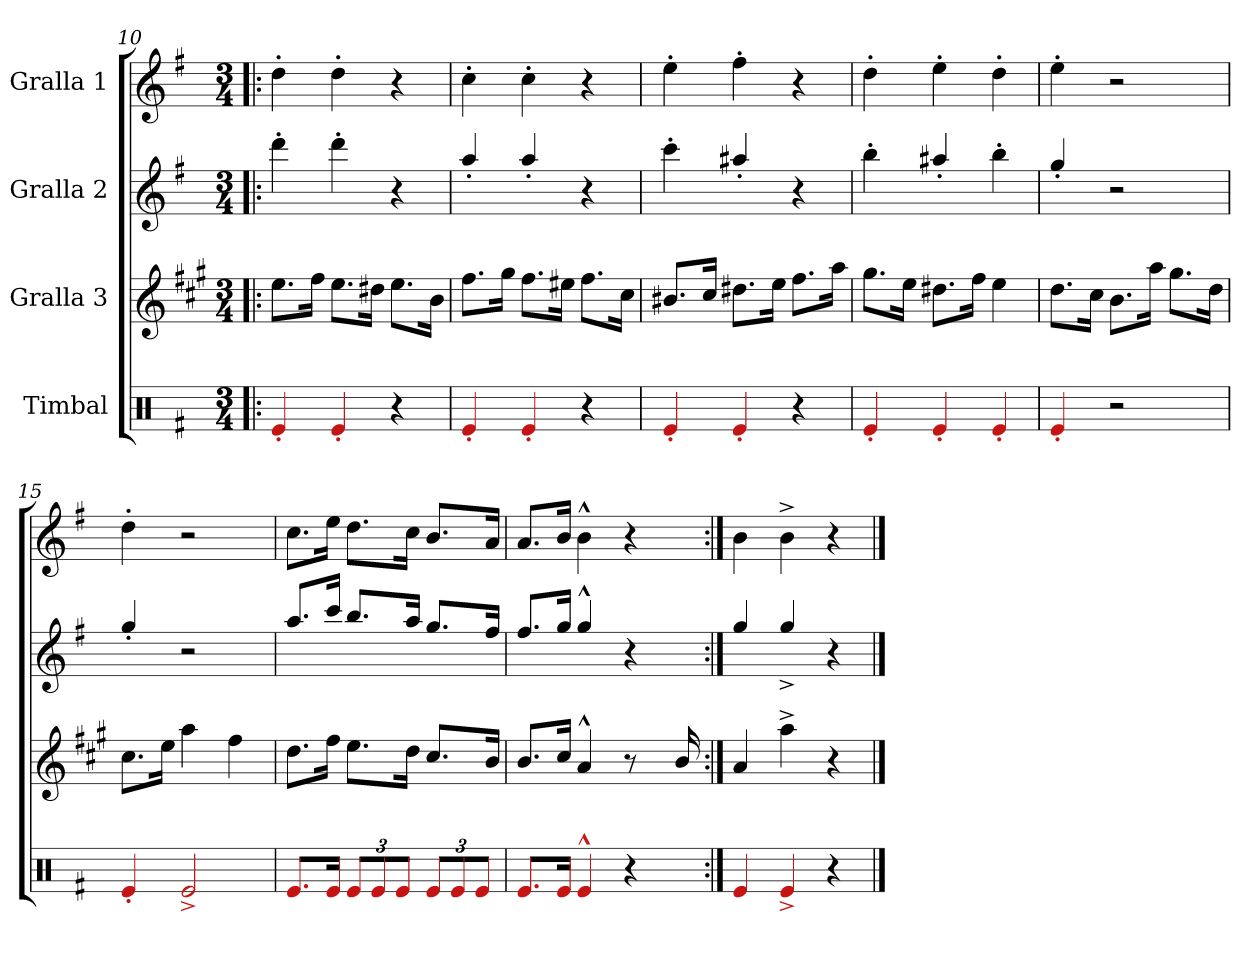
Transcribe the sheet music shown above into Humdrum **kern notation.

**kern	**kern	**kern	**kern
*part4	*part3	*part2	*part1
*staff4	*staff3	*staff2	*staff1
*I"Timbal	*I"Gralla 3	*I"Gralla 2	*I"Gralla 1
*clefX	*clefG2	*clefG2	*clefG2
*	*ITrd1c2	*ITrd8c14	*
*k[f#]	*k[f#]	*k[f#]	*k[f#]
*M3/4	*M3/4	*M3/4	*M3/4
=10!|:	=10!|:	=10!|:	=10!|:
4e'/	8.dd\L	4dd'\	4dd'\
.	16ee\Jk	.	.
4e'/	8.dd\L	4dd'\	4dd'\
.	16cc#X\Jk	.	.
4r	8.dd\L	4r	4r
.	16a\Jk	.	.
!!LO:LB:g=z
=11	=11	=11	=11
4e'/	8.ee\L	4a'/	4cc'\
.	16ff#\Jk	.	.
4e'/	8.ee\L	4a'/	4cc'\
.	16dd#X\Jk	.	.
4r	8.ee\L	4r	4r
.	16b\Jk	.	.
=12	=12	=12	=12
4e'/	8.a#X/L	4cc'\	4ee'\
.	16b/Jk	.	.
4e'/	8.cc#X\L	4a#X'/	4ff#'\
.	16dd\Jk	.	.
4r	8.ee\L	4r	4r
.	16gg\Jk	.	.
=13	=13	=13	=13
4e'/	8.ff#\L	4b'\	4dd'\
.	16dd\Jk	.	.
4e'/	8.cc#X\L	4a#X'/	4ee'\
.	16ee\Jk	.	.
4e'/	4dd\	4b'\	4dd'\
=14	=14	=14	=14
4e'/	8.cc\L	4g'/	4ee'\
.	16b\Jk	.	.
2r	8.a\L	2r	2r
.	16gg\Jk	.	.
.	8.ff#\L	.	.
.	16cc\Jk	.	.
=15	=15	=15	=15
4e'/	8.b\L	4g'/	4dd'\
.	16dd\Jk	.	.
2e^/	4gg\	2r	2r
.	4ee\	.	.
!!LO:PB:g=z
=16	=16	=16	=16
8.e/L	8.cc\L	8.a/L	8.cc\L
16e/Jk	16ee\Jk	16cc/Jk	16ee\Jk
*Xbrackettup	*	*	*
12e/L	8.dd\L	8.b/L	8.dd\L
12e/	.	.	.
12e/J	.	.	.
.	16cc\Jk	16a/Jk	16cc\Jk
12e/L	8.b/L	8.g/L	8.b/L
12e/	.	.	.
12e/J	.	.	.
.	16a/Jk	16f#/Jk	16a/Jk
=17	=17	=17	=17
8.e/L	8.a/L	8.f#/L	8.a/L
16e/Jk	16b/Jk	16g/Jk	16b/Jk
4e^^/	4g^^/	4g^^/	4b^^\
4r	8r	4r	4r
.	16ryy	.	.
.	16a/	.	.
=18:|!	=18:|!	=18:|!	=18:|!
4e/	4g/	4g/	4b\
4e^/	4gg^\	4g^/	4b^\
4r	4r	4r	4r
==	==	==	==
*-	*-	*-	*-
